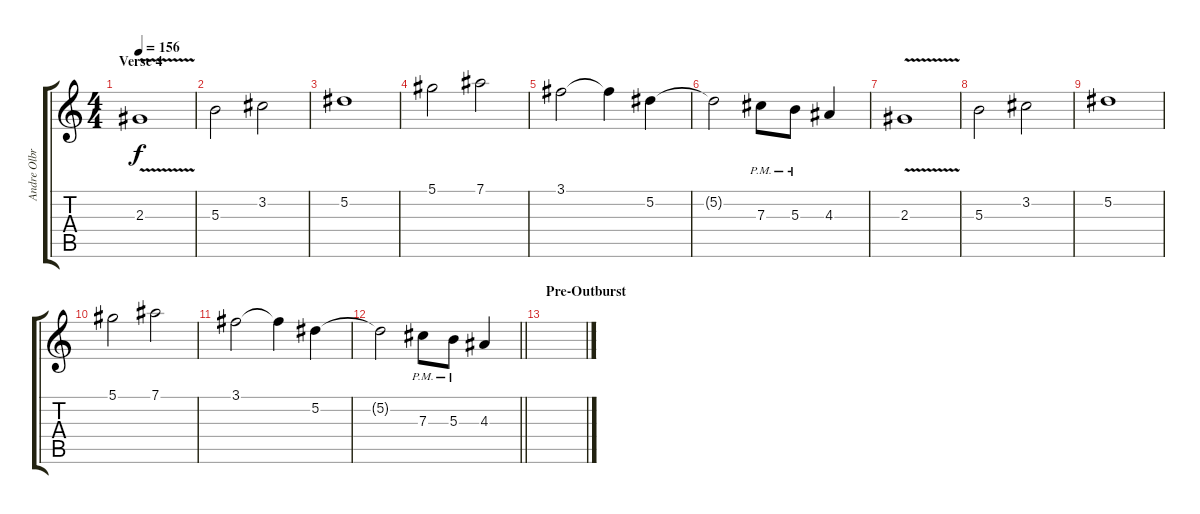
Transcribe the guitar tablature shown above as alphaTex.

\track ("Andre Olbrich" "Andre Olbr") {instrument distortionguitar}
\staff {score tabs}
\tuning (Eb4 Bb3 Gb3 Db3 Ab2 Eb2) {hide}
\ts (4 4)
\section ("" "Verse 4")
\tempo 156
\clef g2
\ks c
2.3{v}.1{dy f} |
5.3.2{volume 12 balance 8} 3.2.2 |
5.2.1 |
5.1.2 7.1.2 |
3.1.2 3.1{t}.4 5.2.4 |
5.2{t}.2 7.3{pm}.8 5.3{pm}.8 4.3.4 |
2.3{v}.1 |
5.3.2{volume 12} 3.2.2 |
5.2.1 |
5.1.2 7.1.2 |
3.1.2 3.1{t}.4 5.2.4 |
\barLineRight lightlight
5.2{t}.2 7.3{pm}.8 5.3{pm}.8 4.3.4 |
\section ("" "Pre-Outburst")
